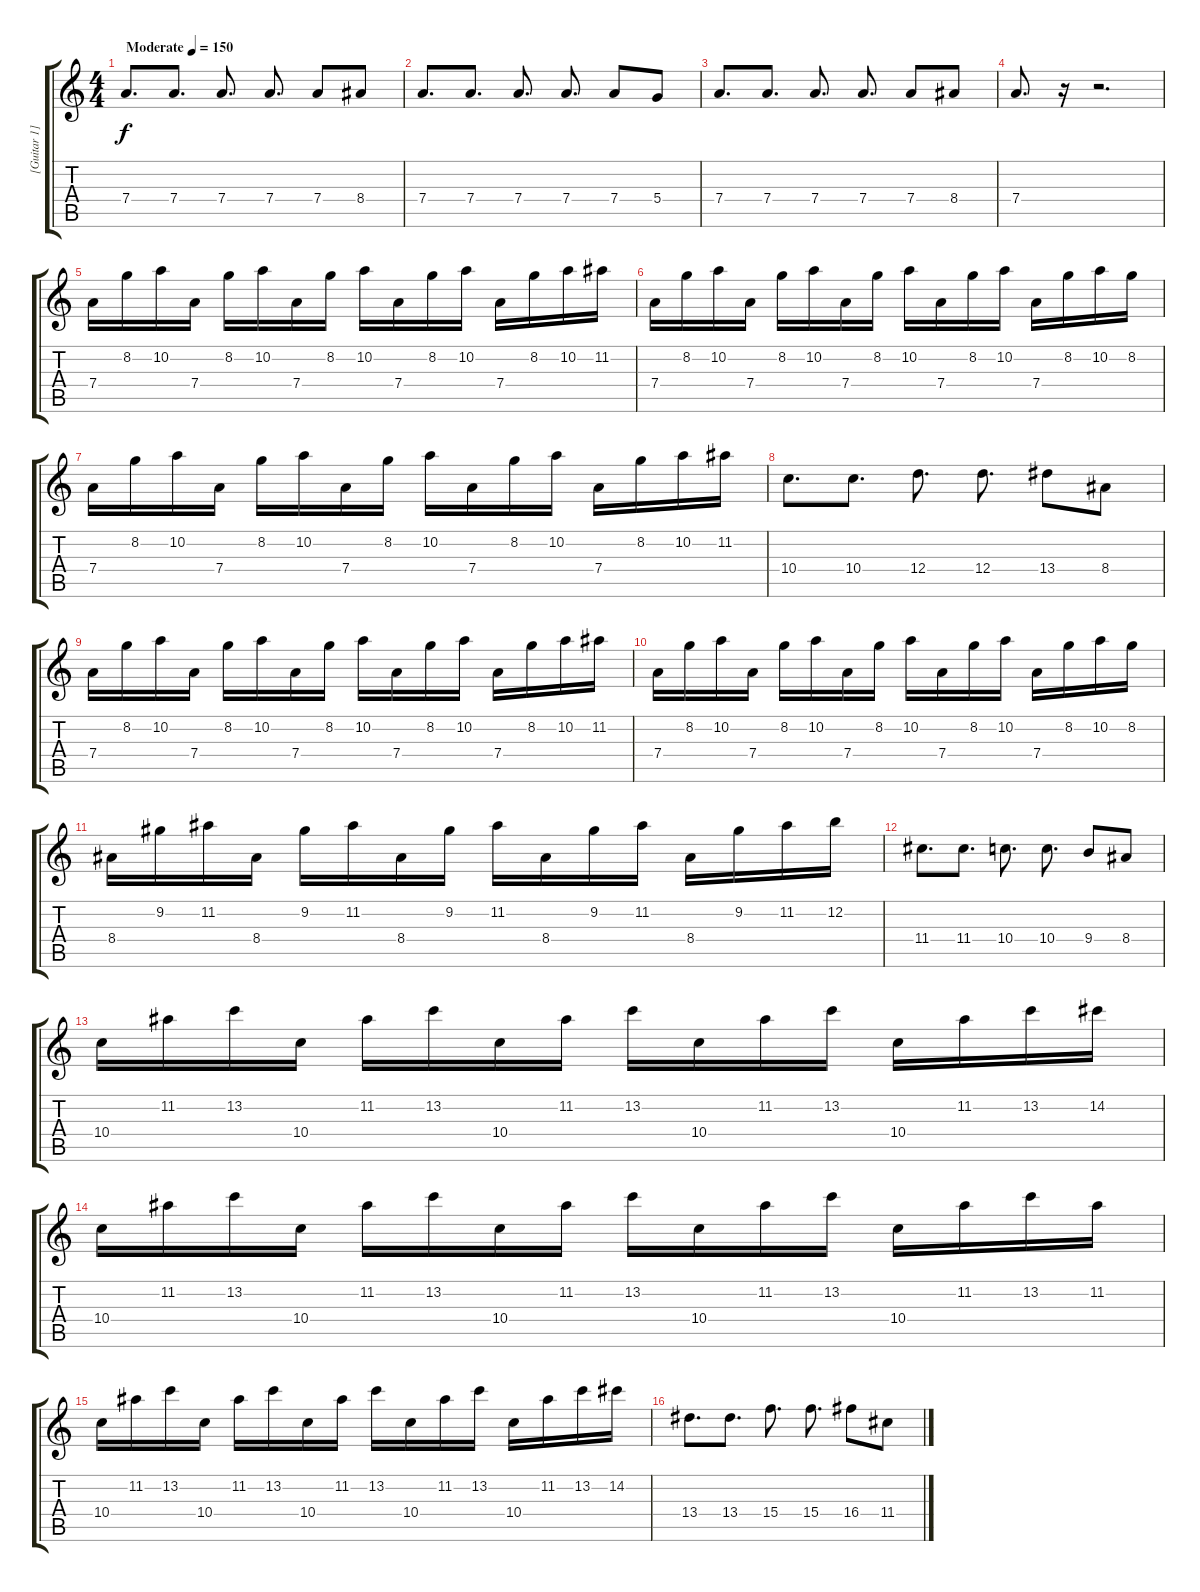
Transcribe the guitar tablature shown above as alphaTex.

\track ("[Guitar 1]" "[Guitar 1]") {instrument distortionguitar}
\staff {score tabs}
\tuning (E4 B3 G3 D3 A2 E2) {hide}
\ts (4 4)
\tempo (150 "Moderate")
\clef g2
\ks c
7.4.8{d dy f instrument distortionguitar} 7.4.8{d} 7.4.8{d} 7.4.8{d} 7.4.8 8.4.8 |
7.4.8{d} 7.4.8{d} 7.4.8{d} 7.4.8{d} 7.4.8 5.4.8 |
7.4.8{d} 7.4.8{d} 7.4.8{d} 7.4.8{d} 7.4.8 8.4.8 |
7.4.8{d} r.16 r.2{d} |
7.4.16 8.2.16 10.2.16 7.4.16 8.2.16 10.2.16 7.4.16 8.2.16 10.2.16 7.4.16 8.2.16 10.2.16 7.4.16 8.2.16 10.2.16 11.2.16 |
7.4.16 8.2.16 10.2.16 7.4.16 8.2.16 10.2.16 7.4.16 8.2.16 10.2.16 7.4.16 8.2.16 10.2.16 7.4.16 8.2.16 10.2.16 8.2.16 |
7.4.16 8.2.16 10.2.16 7.4.16 8.2.16 10.2.16 7.4.16 8.2.16 10.2.16 7.4.16 8.2.16 10.2.16 7.4.16 8.2.16 10.2.16 11.2.16 |
10.4.8{d} 10.4.8{d} 12.4.8{d} 12.4.8{d} 13.4.8 8.4.8 |
7.4.16 8.2.16 10.2.16 7.4.16 8.2.16 10.2.16 7.4.16 8.2.16 10.2.16 7.4.16 8.2.16 10.2.16 7.4.16 8.2.16 10.2.16 11.2.16 |
7.4.16 8.2.16 10.2.16 7.4.16 8.2.16 10.2.16 7.4.16 8.2.16 10.2.16 7.4.16 8.2.16 10.2.16 7.4.16 8.2.16 10.2.16 8.2.16 |
8.4.16 9.2.16 11.2.16 8.4.16 9.2.16 11.2.16 8.4.16 9.2.16 11.2.16 8.4.16 9.2.16 11.2.16 8.4.16 9.2.16 11.2.16 12.2.16 |
11.4.8{d} 11.4.8{d} 10.4.8{d} 10.4.8{d} 9.4.8 8.4.8 |
10.4.16 11.2.16 13.2.16 10.4.16 11.2.16 13.2.16 10.4.16 11.2.16 13.2.16 10.4.16 11.2.16 13.2.16 10.4.16 11.2.16 13.2.16 14.2.16 |
10.4.16 11.2.16 13.2.16 10.4.16 11.2.16 13.2.16 10.4.16 11.2.16 13.2.16 10.4.16 11.2.16 13.2.16 10.4.16 11.2.16 13.2.16 11.2.16 |
10.4.16 11.2.16 13.2.16 10.4.16 11.2.16 13.2.16 10.4.16 11.2.16 13.2.16 10.4.16 11.2.16 13.2.16 10.4.16 11.2.16 13.2.16 14.2.16 |
13.4.8{d} 13.4.8{d} 15.4.8{d} 15.4.8{d} 16.4.8 11.4.8
